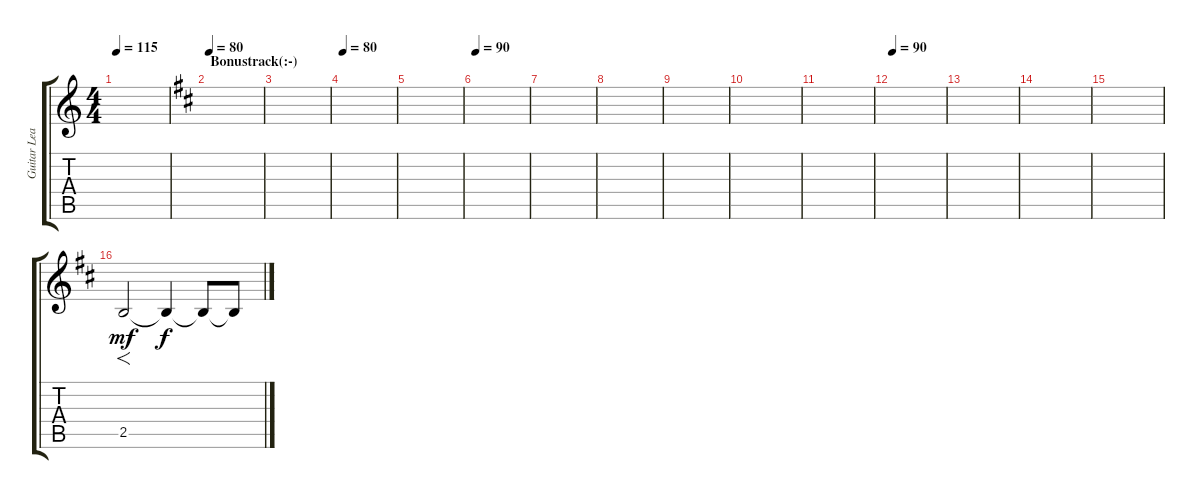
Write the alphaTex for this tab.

\track ("Guitar Lead" "Guitar Lea") {instrument overdrivenguitar}
\staff {score tabs}
\tuning (E4 B3 G3 D3 A2 E2) {hide}
\ts (4 4)
\tempo 115
\clef g2
\ks c
|
\section ("" "Bonustrack(:-)")
\tempo 80
\ks d
|
|
\tempo 80
|
|
\tempo 90
|
|
|
|
|
|
\tempo 90
|
|
|
|
2.5.2{f dy mf} 2.5{t}.4{dy f} 2.5{t}.8 2.5{t}.8{volume 0}
